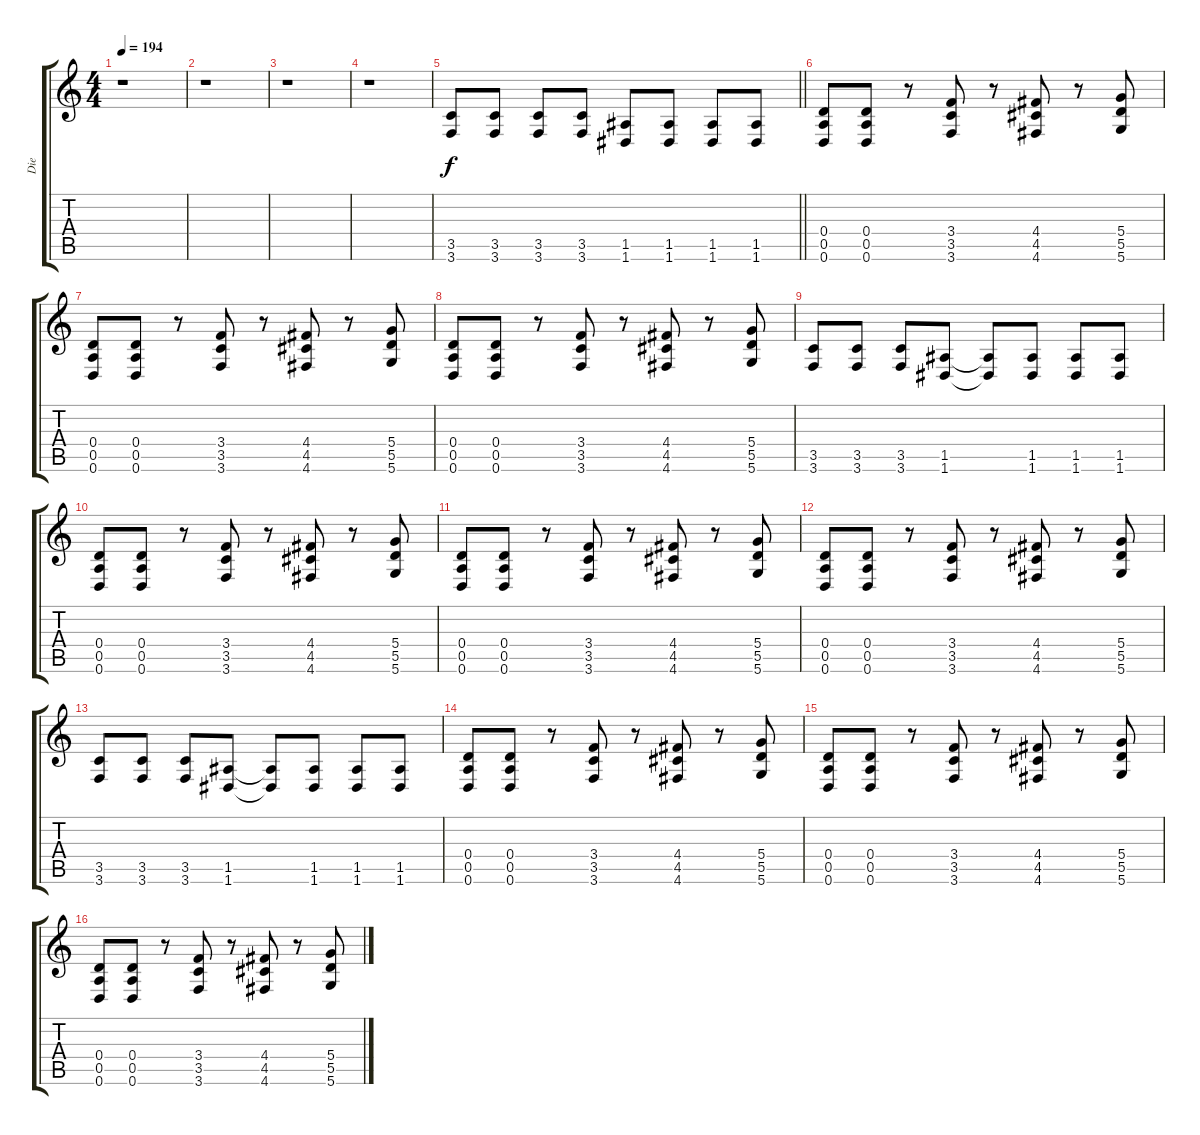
\track ("Die" "Die") {instrument distortionguitar}
\staff {score tabs}
\tuning (E4 B3 G3 D3 A2 D2) {hide}
\ts (4 4)
\tempo 194
\clef g2
\ks c
r.1{dy f instrument distortionguitar} |
r.1 |
r.1 |
r.1 |
\barLineRight lightlight
(3.5 3.6).8 (3.5 3.6).8 (3.5 3.6).8 (3.5 3.6).8 (1.5 1.6).8 (1.5 1.6).8 (1.5 1.6).8 (1.5 1.6).8 |
(0.4 0.5 0.6).8 (0.4 0.5 0.6).8 r.8 (3.4 3.5 3.6).8 r.8 (4.4 4.5 4.6).8 r.8 (5.4 5.5 5.6).8 |
(0.4 0.5 0.6).8 (0.4 0.5 0.6).8 r.8 (3.4 3.5 3.6).8 r.8 (4.4 4.5 4.6).8 r.8 (5.4 5.5 5.6).8 |
(0.4 0.5 0.6).8 (0.4 0.5 0.6).8 r.8 (3.4 3.5 3.6).8 r.8 (4.4 4.5 4.6).8 r.8 (5.4 5.5 5.6).8 |
(3.5 3.6).8 (3.5 3.6).8 (3.5 3.6).8 (1.5 1.6).8 (1.5{t} 1.6{t}).8 (1.5 1.6).8 (1.5 1.6).8 (1.5 1.6).8 |
(0.4 0.5 0.6).8 (0.4 0.5 0.6).8 r.8 (3.4 3.5 3.6).8 r.8 (4.4 4.5 4.6).8 r.8 (5.4 5.5 5.6).8 |
(0.4 0.5 0.6).8 (0.4 0.5 0.6).8 r.8 (3.4 3.5 3.6).8 r.8 (4.4 4.5 4.6).8 r.8 (5.4 5.5 5.6).8 |
(0.4 0.5 0.6).8 (0.4 0.5 0.6).8 r.8 (3.4 3.5 3.6).8 r.8 (4.4 4.5 4.6).8 r.8 (5.4 5.5 5.6).8 |
(3.5 3.6).8 (3.5 3.6).8 (3.5 3.6).8 (1.5 1.6).8 (1.5{t} 1.6{t}).8 (1.5 1.6).8 (1.5 1.6).8 (1.5 1.6).8 |
(0.4 0.5 0.6).8 (0.4 0.5 0.6).8 r.8 (3.4 3.5 3.6).8 r.8 (4.4 4.5 4.6).8 r.8 (5.4 5.5 5.6).8 |
(0.4 0.5 0.6).8 (0.4 0.5 0.6).8 r.8 (3.4 3.5 3.6).8 r.8 (4.4 4.5 4.6).8 r.8 (5.4 5.5 5.6).8 |
(0.4 0.5 0.6).8 (0.4 0.5 0.6).8 r.8 (3.4 3.5 3.6).8 r.8 (4.4 4.5 4.6).8 r.8 (5.4 5.5 5.6).8
